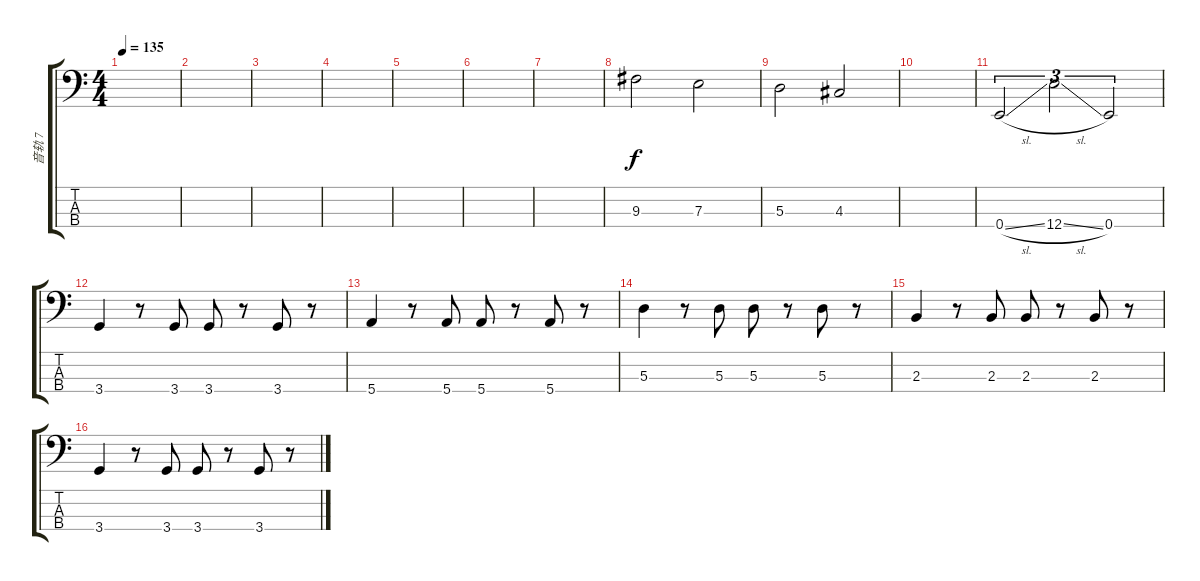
\track ("音轨 7" "音轨 7") {instrument electricbassfinger}
\staff {score tabs}
\tuning (G2 D2 A1 E1) {hide}
\ts (4 4)
\tempo 135
\clef f4
\ks c
|
|
|
|
|
|
|
9.3.2 7.3.2 |
5.3.2 4.3.2 |
|
0.4{sl}.2{tu (3 2)} 12.4{sl}.2{tu (3 2)} 0.4.2{tu (3 2)} |
3.4.4 r.8 3.4.8 3.4.8 r.8 3.4.8 r.8 |
5.4.4 r.8 5.4.8 5.4.8 r.8 5.4.8 r.8 |
5.3.4 r.8 5.3.8 5.3.8 r.8 5.3.8 r.8 |
2.3.4 r.8 2.3.8 2.3.8 r.8 2.3.8 r.8 |
3.4.4 r.8 3.4.8 3.4.8 r.8 3.4.8 r.8
